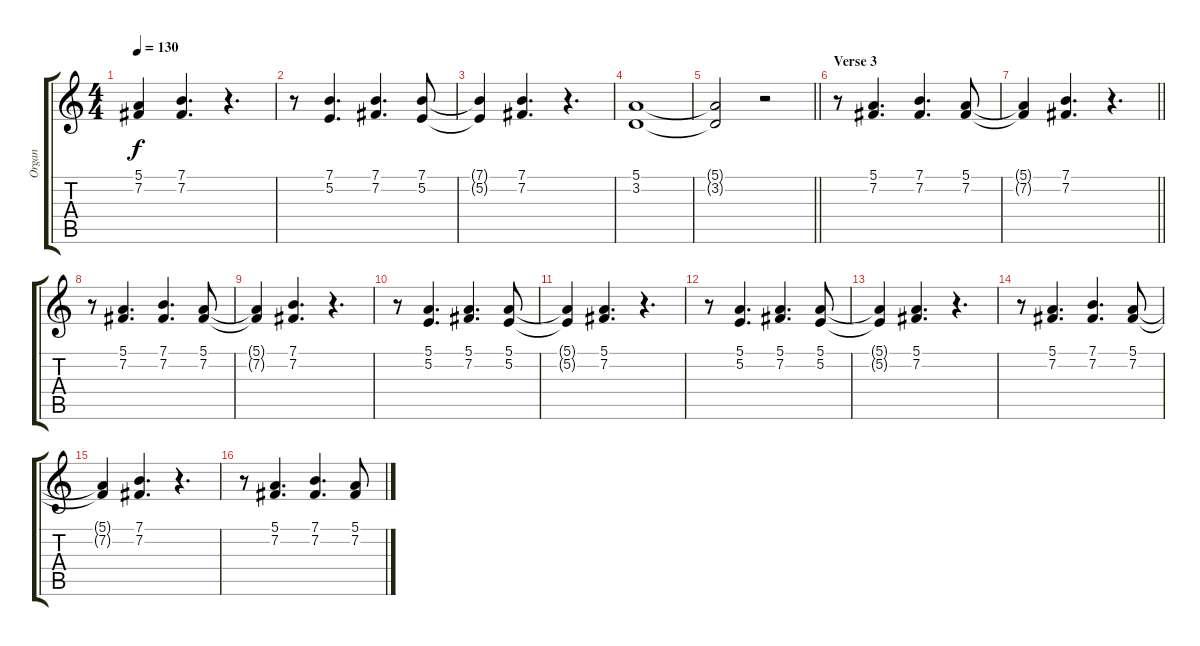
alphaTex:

\track ("Organ" "Organ") {instrument drawbarorgan}
\staff {score tabs}
\tuning (E4 B3 G3 D3 A2 E2) {hide}
\ts (4 4)
\tempo 130
\clef g2
\ks c
(5.1{t} 7.2{t}).4{dy f} (7.1 7.2).4{d} r.4{d} |
r.8 (7.1 5.2).4{d} (7.1 7.2).4{d} (7.1 5.2).8 |
(7.1{t} 5.2{t}).4 (7.1 7.2).4{d} r.4{d} |
(5.1 3.2).1 |
\barLineRight lightlight
(5.1{t} 3.2{t}).2 r.2 |
\section ("" "Verse 3")
r.8 (5.1 7.2).4{d} (7.1 7.2).4{d} (5.1 7.2).8 |
\barLineRight lightlight
(5.1{t} 7.2{t}).4 (7.1 7.2).4{d} r.4{d} |
r.8 (5.1 7.2).4{d} (7.1 7.2).4{d} (5.1 7.2).8 |
(5.1{t} 7.2{t}).4 (7.1 7.2).4{d} r.4{d} |
r.8 (5.1 5.2).4{d} (5.1 7.2).4{d} (5.1 5.2).8 |
(5.1{t} 5.2{t}).4 (5.1 7.2).4{d} r.4{d} |
r.8 (5.1 5.2).4{d} (5.1 7.2).4{d} (5.1 5.2).8 |
(5.1{t} 5.2{t}).4 (5.1 7.2).4{d} r.4{d} |
r.8 (5.1 7.2).4{d} (7.1 7.2).4{d} (5.1 7.2).8 |
(5.1{t} 7.2{t}).4 (7.1 7.2).4{d} r.4{d} |
r.8 (5.1 7.2).4{d} (7.1 7.2).4{d} (5.1 7.2).8
